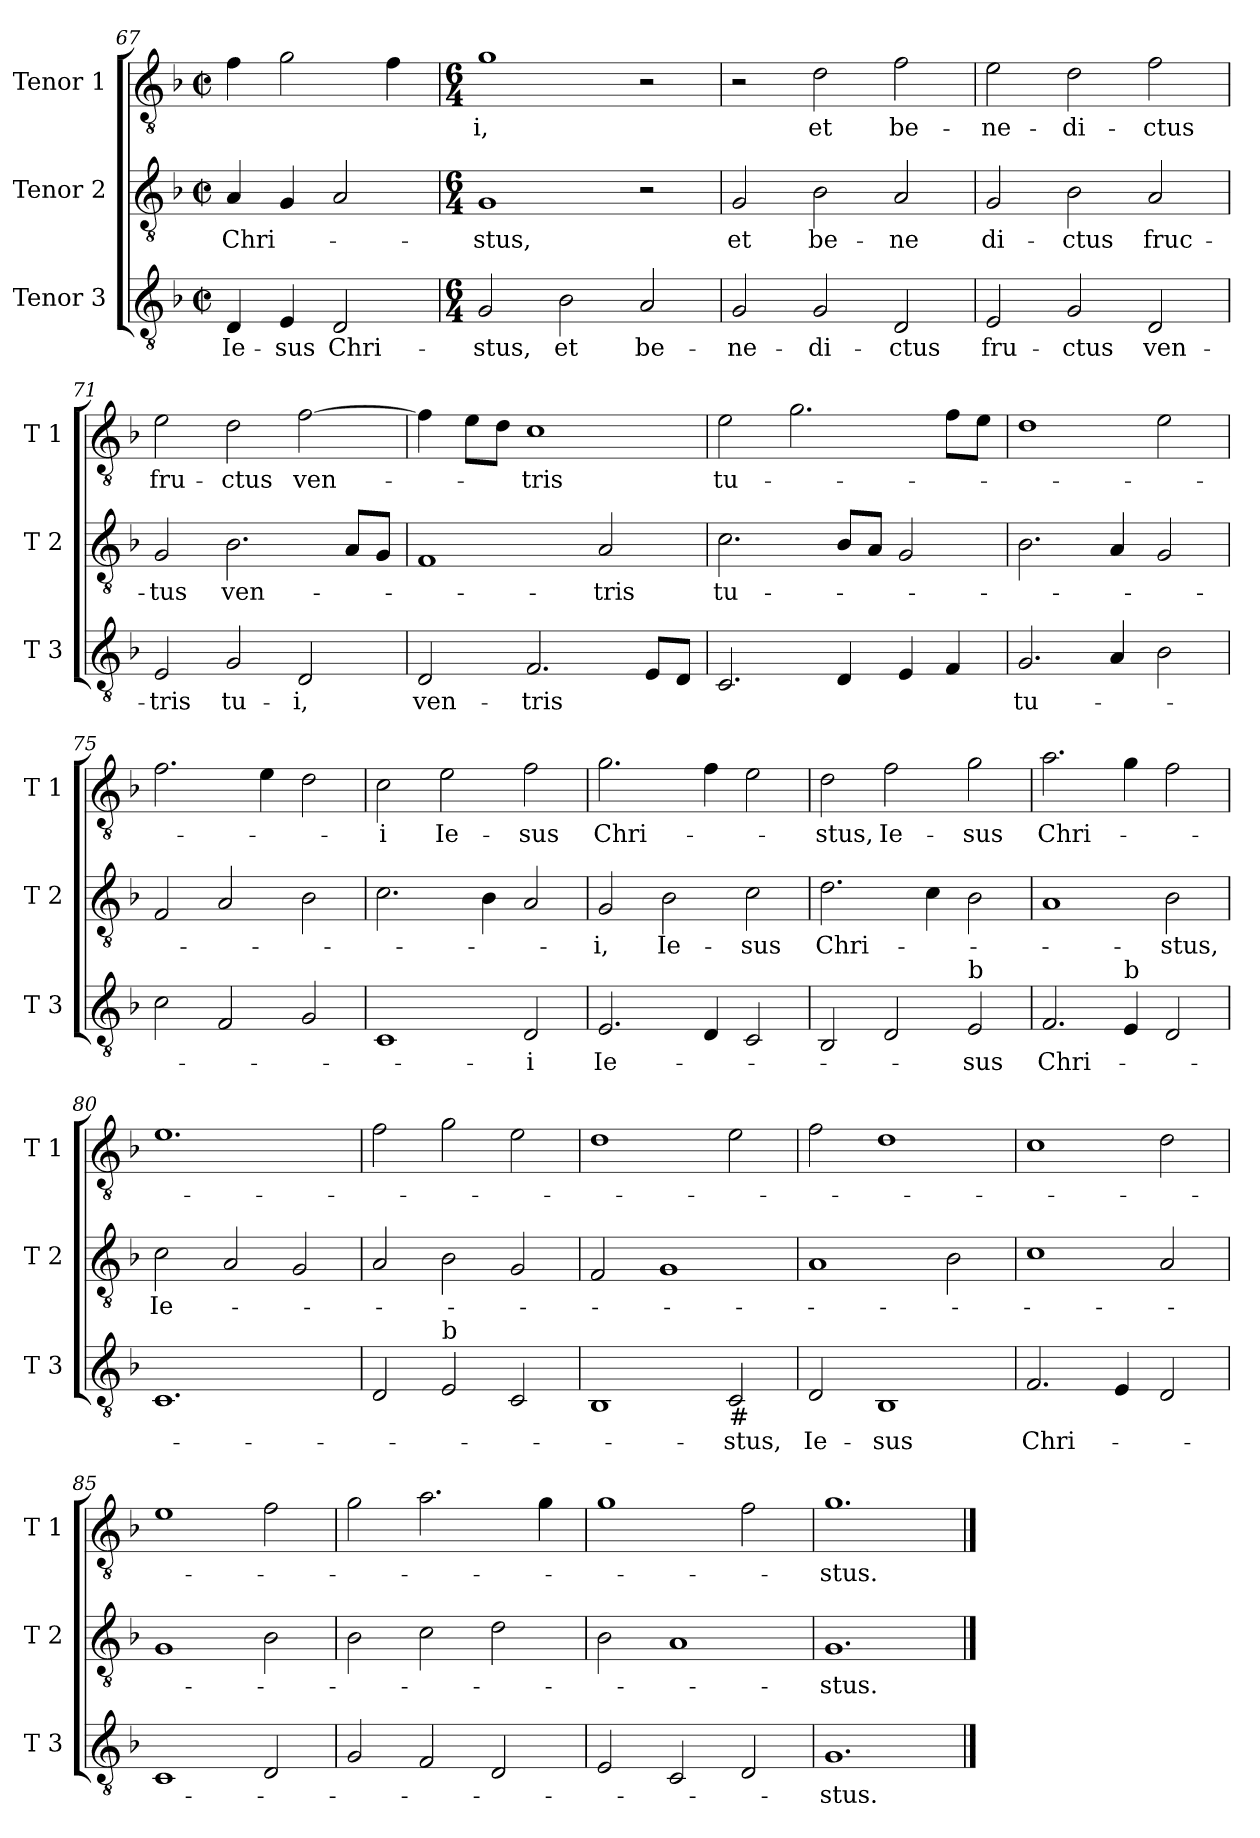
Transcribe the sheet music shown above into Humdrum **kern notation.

**kern	**text	**kern	**text	**kern	**text
*part3	*part3	*part2	*part2	*part1	*part1
*staff3	*staff3	*staff2	*staff2	*staff1	*staff1
*I"Tenor 3	*	*I"Tenor 2	*	*I"Tenor 1	*
*I'T 3	*	*I'T 2	*	*I'T 1	*
*clefGv2	*	*clefGv2	*	*clefGv2	*
*k[b-]	*	*k[b-]	*	*k[b-]	*
*F:	*	*F:	*	*F:	*
*M2/2	*	*M2/2	*	*M2/2	*
*met(c|)	*	*met(c|)	*	*met(c|)	*
=67	=67	=67	=67	=67	=67
!	!LO:LY:b	!	!LO:LY:b	!	!
4D/	Ie-	4A/	Chri-	4f\	.
!	!LO:LY:b	!	!	!	!
4E/	-sus	4G/	.	2g\	.
!	!LO:LY:b	!	!	!	!
2D/	Chri-	2A/	.	.	.
.	.	.	.	4f\	.
=68	=68	=68	=68	=68	=68
*M6/4	*	*M6/4	*	*M6/4	*
!	!LO:LY:b	!	!LO:LY:b	!	!LO:LY:b
2G/	-stus,	1G	-stus,	1g	-i,
!	!LO:LY:b	!	!	!	!
2B-\	et	.	.	.	.
!	!LO:LY:b	!	!	!	!
2A/	be-	2r	.	2r	.
=69	=69	=69	=69	=69	=69
!	!LO:LY:b	!	!LO:LY:b	!	!
2G/	-ne-	2G/	et	2r	.
!	!LO:LY:b	!	!LO:LY:b	!	!LO:LY:b
2G/	-di-	2B-\	be-	2d\	et
!	!LO:LY:b	!	!LO:LY:b	!	!LO:LY:b
2D/	-ctus	2A/	-ne	2f\	be-
=70	=70	=70	=70	=70	=70
!	!LO:LY:b	!	!LO:LY:b	!	!LO:LY:b
2E/	fru-	2G/	di-	2e\	-ne-
!	!LO:LY:b	!	!LO:LY:b	!	!LO:LY:b
2G/	-ctus	2B-\	-ctus	2d\	-di-
!	!LO:LY:b	!	!LO:LY:b	!	!LO:LY:b
2D/	ven-	2A/	fruc-	2f\	-ctus
=71	=71	=71	=71	=71	=71
!	!LO:LY:b	!	!LO:LY:b	!	!LO:LY:b
2E/	-tris	2G/	-tus	2e\	fru-
!	!LO:LY:b	!	!LO:LY:b	!	!LO:LY:b
2G/	tu-	2.B-\	ven-	2d\	-ctus
!	!LO:LY:b	!	!	!	!LO:LY:b
2D/	-i,	.	.	[2f\	ven-
.	.	8A/L	.	.	.
.	.	8G/J	.	.	.
!!LO:LB:g=z
=72	=72	=72	=72	=72	=72
!	!LO:LY:b	!	!	!	!
2D/	ven-	1F	.	4f\]	.
.	.	.	.	8e\L	.
.	.	.	.	8d\J	.
!	!LO:LY:b	!	!	!	!LO:LY:b
2.F/	-tris	.	.	1c	-tris
!	!	!	!LO:LY:b	!	!
.	.	2A/	-tris	.	.
8E/L	.	.	.	.	.
8D/J	.	.	.	.	.
=73	=73	=73	=73	=73	=73
!	!	!	!LO:LY:b	!	!LO:LY:b
2.C/	.	2.c\	tu-	2e\	tu-
.	.	.	.	2.g\	.
4D/	.	8B-/L	.	.	.
.	.	8A/J	.	.	.
4E/	.	2G/	.	.	.
4F/	.	.	.	8f\L	.
.	.	.	.	8e\J	.
=74	=74	=74	=74	=74	=74
!	!LO:LY:b	!	!	!	!
2.G/	tu-	2.B-\	.	1d	.
4A/	.	4A/	.	.	.
2B-\	.	2G/	.	2e\	.
=75	=75	=75	=75	=75	=75
2c\	.	2F/	.	2.f\	.
2F/	.	2A/	.	.	.
.	.	.	.	4e\	.
2G/	.	2B-\	.	2d\	.
=76	=76	=76	=76	=76	=76
!	!	!	!	!	!LO:LY:b
1C	.	2.c\	.	2c\	-i
!	!	!	!	!	!LO:LY:b
.	.	.	.	2e\	Ie-
.	.	4B-\	.	.	.
!	!LO:LY:b	!	!	!	!LO:LY:b
2D/	-i	2A/	.	2f\	-sus
=77	=77	=77	=77	=77	=77
!	!LO:LY:b	!	!LO:LY:b	!	!LO:LY:b
2.E/	Ie-	2G/	-i,	2.g\	Chri-
!	!	!	!LO:LY:b	!	!
.	.	2B-\	Ie-	.	.
4D/	.	.	.	4f\	.
!	!	!	!LO:LY:b	!	!
2C/	.	2c\	-sus	2e\	.
!!LO:LB:g=z
=78	=78	=78	=78	=78	=78
!	!	!	!LO:LY:b	!	!LO:LY:b
2BB-/	.	2.d\	Chri-	2d\	-stus,
!	!	!	!	!	!LO:LY:b
2D/	.	.	.	2f\	Ie-
.	.	4c\	.	.	.
!LO:TX:a:t=b	!	!	!	!	!
!	!LO:LY:b	!	!	!	!LO:LY:b
2E/	-sus	2B-\	.	2g\	-sus
=79	=79	=79	=79	=79	=79
!	!LO:LY:b	!	!	!	!LO:LY:b
2.F/	Chri-	1A	.	2.a\	Chri-
!LO:TX:a:t=b	!	!	!	!	!
4E/	.	.	.	4g\	.
!	!	!	!LO:LY:b	!	!
2D/	.	2B-\	-stus,	2f\	.
=80	=80	=80	=80	=80	=80
!	!	!	!LO:LY:b	!	!
1.C	.	2c\	Ie-	1.e	.
.	.	2A/	.	.	.
.	.	2G/	.	.	.
=81	=81	=81	=81	=81	=81
2D/	.	2A/	.	2f\	.
!LO:TX:a:t=b	!	!	!	!	!
2E/	.	2B-\	.	2g\	.
2C/	.	2G/	.	2e\	.
=82	=82	=82	=82	=82	=82
1BB-	.	2F/	.	1d	.
.	.	1G	.	.	.
!LO:TX:b:t=#	!	!	!	!	!
!	!LO:LY:b	!	!	!	!
2C/	-stus,	.	.	2e\	.
=83	=83	=83	=83	=83	=83
!	!LO:LY:b	!	!	!	!
2D/	Ie-	1A	.	2f\	.
!	!LO:LY:b	!	!	!	!
1BB-	-sus	.	.	1d	.
.	.	2B-\	.	.	.
!!LO:LB:g=z
=84	=84	=84	=84	=84	=84
!	!LO:LY:b	!	!	!	!
2.F/	Chri-	1c	.	1c	.
4E/	.	.	.	.	.
2D/	.	2A/	.	2d\	.
=85	=85	=85	=85	=85	=85
1C	.	1G	.	1e	.
2D/	.	2B-\	.	2f\	.
=86	=86	=86	=86	=86	=86
2G/	.	2B-\	.	2g\	.
2F/	.	2c\	.	2.a\	.
2D/	.	2d\	.	.	.
.	.	.	.	4g\	.
=87	=87	=87	=87	=87	=87
2E/	.	2B-\	.	1g	.
2C/	.	1A	.	.	.
2D/	.	.	.	2f\	.
=88	=88	=88	=88	=88	=88
!	!LO:LY:b	!	!LO:LY:b	!	!LO:LY:b
1.G	-stus.	1.G	-stus.	1.g	-stus.
==	==	==	==	==	==
*-	*-	*-	*-	*-	*-
